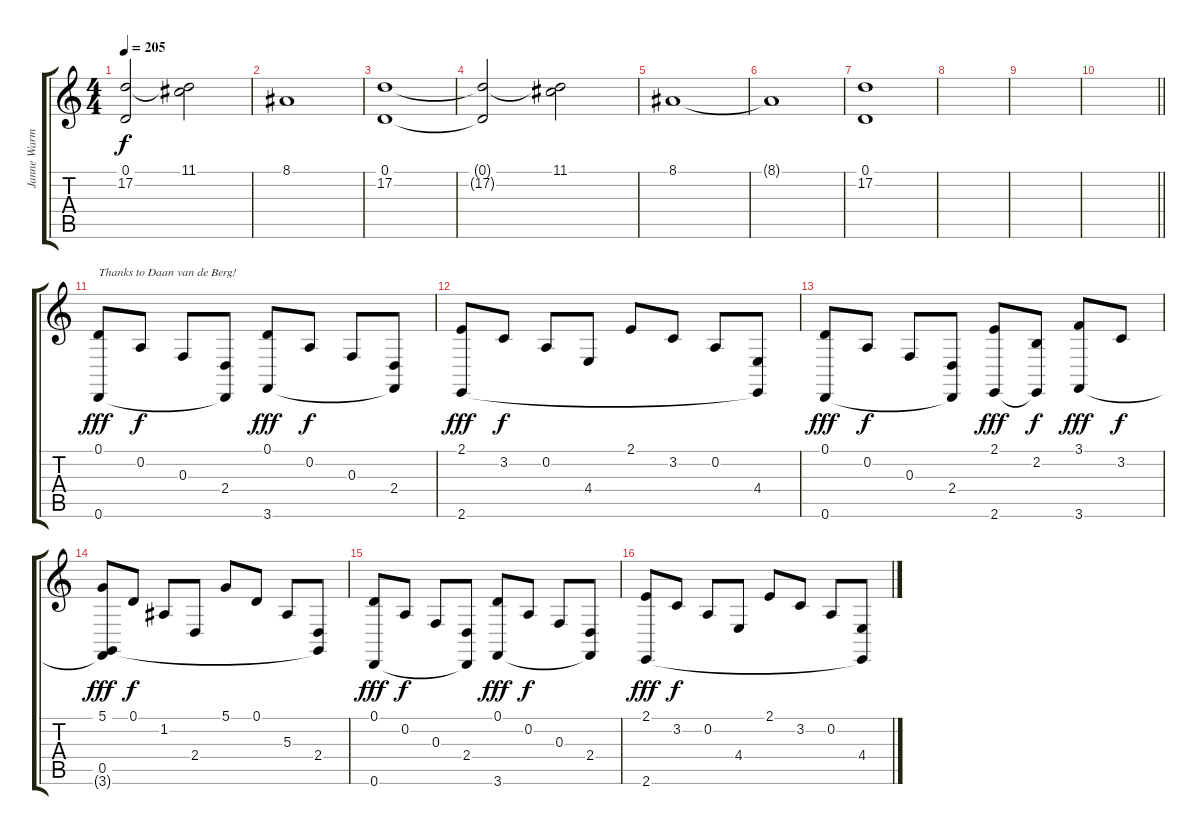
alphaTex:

\track ("Janne Warman Lead" "Janne Warm") {instrument lead2sawtooth}
\staff {score tabs}
\tuning (D4 A3 F3 C3 G2 D2) {hide}
\ts (4 4)
\tempo 205
\clef g2
\ks c
(0.1{t} 17.2{t}).2{dy f} (11.1 17.2{t}).2 |
8.1.1 |
(0.1 17.2).1 |
(0.1{t} 17.2{t}).2 (11.1 17.2{t}).2 |
8.1.1 |
8.1{t}.1 |
(0.1 17.2).1 |
|
|
\barLineRight lightlight
|
(0.1 0.6).8{txt "Thanks to Daan van de Berg!" dy fff volume 16 instrument harpsichord} 0.2.8{dy f} 0.3.8 (2.4 0.6{t}).8 (0.1 3.6).8{dy fff} 0.2.8{dy f} 0.3.8 (2.4 3.6{t}).8 |
(2.1 2.6).8{dy fff} 3.2.8{dy f} 0.2.8 4.4.8 2.1.8 3.2.8 0.2.8 (4.4 2.6{t}).8 |
(0.1 0.6).8{dy fff} 0.2.8{dy f} 0.3.8 (2.4 0.6{t}).8 (2.1 2.6).8{dy fff} (2.2 2.6{t}).8{dy f} (3.1 3.6).8{dy fff} 3.2.8{dy f} |
(5.1 0.5 3.6{t}).8{dy fff} 0.1.8{dy f} 1.2.8 2.4.8 5.1.8 0.1.8 5.3.8 (2.4 0.5{t}).8 |
(0.1 0.6).8{dy fff} 0.2.8{dy f} 0.3.8 (2.4 0.6{t}).8 (0.1 3.6).8{dy fff} 0.2.8{dy f} 0.3.8 (2.4 3.6{t}).8 |
(2.1 2.6).8{dy fff} 3.2.8{dy f} 0.2.8 4.4.8 2.1.8 3.2.8 0.2.8 (4.4 2.6{t}).8
